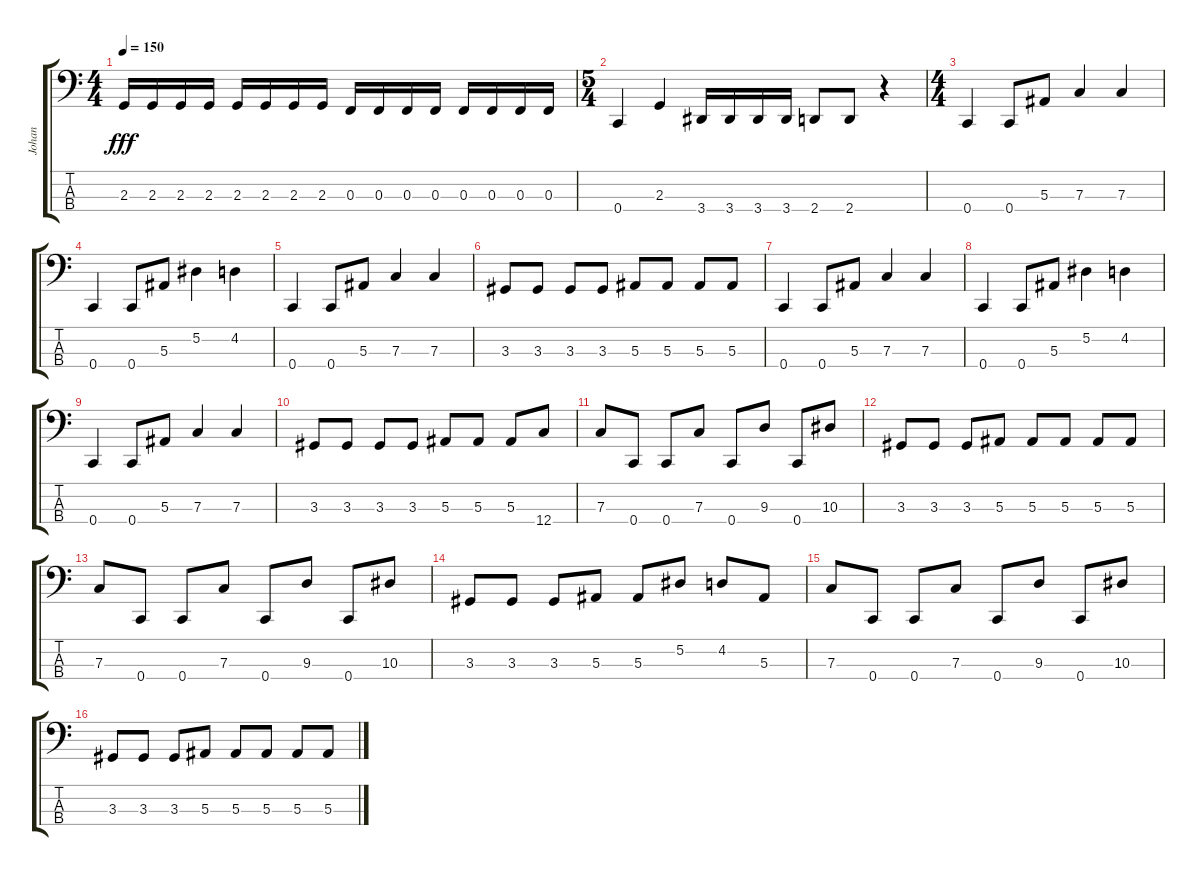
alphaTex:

\track ("Johan" "Johan") {instrument electricbasspick}
\staff {score tabs}
\tuning (Eb2 Bb1 F1 C1) {hide}
\ts (4 4)
\tempo 150
\clef f4
\ks c
2.3.16{dy fff} 2.3.16 2.3.16 2.3.16 2.3.16 2.3.16 2.3.16 2.3.16 0.3.16 0.3.16 0.3.16 0.3.16 0.3.16 0.3.16 0.3.16 0.3.16 |
\ts (5 4)
0.4.4 2.3.4 3.4.16 3.4.16 3.4.16 3.4.16 2.4.8 2.4.8 r.4 |
\ts (4 4)
0.4.4 0.4.8 5.3.8 7.3.4 7.3.4 |
0.4.4 0.4.8 5.3.8 5.2.4 4.2.4 |
0.4.4 0.4.8 5.3.8 7.3.4 7.3.4 |
3.3.8 3.3.8 3.3.8 3.3.8 5.3.8 5.3.8 5.3.8 5.3.8 |
0.4.4 0.4.8 5.3.8 7.3.4 7.3.4 |
0.4.4 0.4.8 5.3.8 5.2.4 4.2.4 |
0.4.4 0.4.8 5.3.8 7.3.4 7.3.4 |
3.3.8 3.3.8 3.3.8 3.3.8 5.3.8 5.3.8 5.3.8 12.4.8 |
7.3.8 0.4.8 0.4.8 7.3.8 0.4.8 9.3.8 0.4.8 10.3.8 |
3.3.8 3.3.8 3.3.8 5.3.8 5.3.8 5.3.8 5.3.8 5.3.8 |
7.3.8 0.4.8 0.4.8 7.3.8 0.4.8 9.3.8 0.4.8 10.3.8 |
3.3.8 3.3.8 3.3.8 5.3.8 5.3.8 5.2.8 4.2.8 5.3.8 |
7.3.8 0.4.8 0.4.8 7.3.8 0.4.8 9.3.8 0.4.8 10.3.8 |
3.3.8 3.3.8 3.3.8 5.3.8 5.3.8 5.3.8 5.3.8 5.3.8
